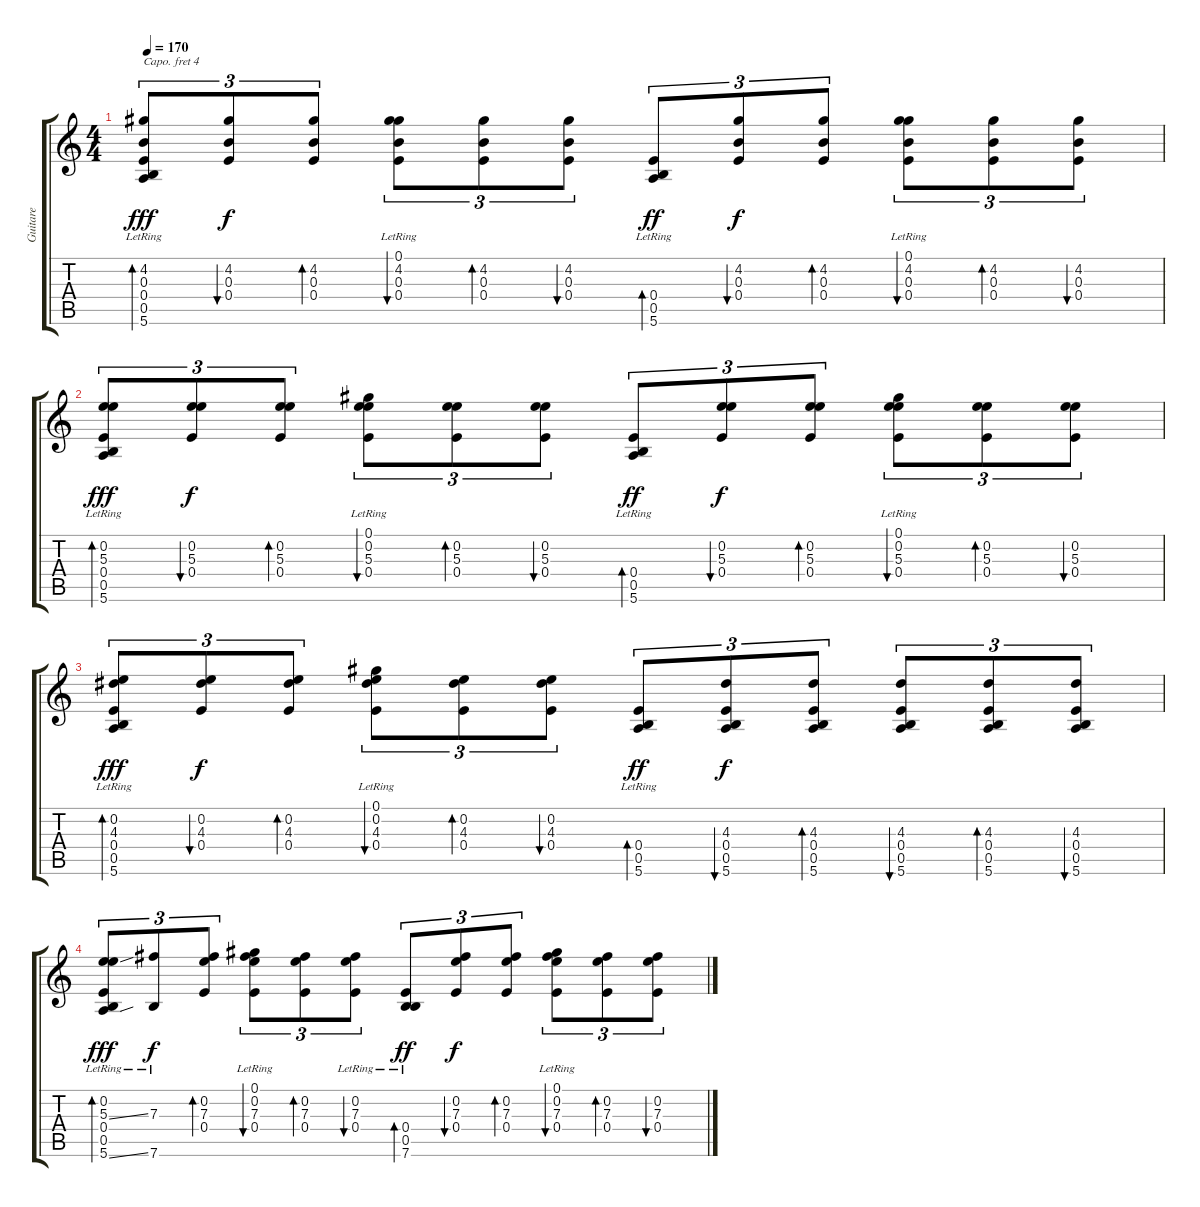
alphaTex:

\track ("Guitare" "Guitare") {instrument acousticguitarsteel}
\staff {score tabs}
\capo 4
\tuning (E4 C4 G3 C3 G2 C2) {hide}
\ts (4 4)
\tempo 170
\clef g2
\ks c
(4.2 0.3 0.4 0.5 5.6{lr}).8{tu (3 2) bd 60 dy fff} (4.2 0.3 0.4).8{tu (3 2) bu 60 dy f} (4.2 0.3 0.4).8{tu (3 2) bd 60} (0.1{lr} 4.2 0.3 0.4).8{tu (3 2) bu 60} (4.2 0.3 0.4).8{tu (3 2) bd 60} (4.2 0.3 0.4).8{tu (3 2) bu 60} (0.4 0.5 5.6{lr}).8{tu (3 2) bd 60 dy ff} (4.2 0.3 0.4).8{tu (3 2) bu 60 dy f} (4.2 0.3 0.4).8{tu (3 2) bd 60} (0.1{lr} 4.2 0.3 0.4).8{tu (3 2) bu 60} (4.2 0.3 0.4).8{tu (3 2) bd 60} (4.2 0.3 0.4).8{tu (3 2) bu 60} |
(0.2 5.3 0.4 0.5 5.6{lr}).8{tu (3 2) bd 60 dy fff} (0.2 5.3 0.4).8{tu (3 2) bu 60 dy f} (0.2 5.3 0.4).8{tu (3 2) bd 60} (0.1{lr} 0.2 5.3 0.4).8{tu (3 2) bu 60} (0.2 5.3 0.4).8{tu (3 2) bd 60} (0.2 5.3 0.4).8{tu (3 2) bu 60} (0.4 0.5 5.6{lr}).8{tu (3 2) bd 60 dy ff} (0.2 5.3 0.4).8{tu (3 2) bu 60 dy f} (0.2 5.3 0.4).8{tu (3 2) bd 60} (0.1{lr} 0.2 5.3 0.4).8{tu (3 2) bu 60} (0.2 5.3 0.4).8{tu (3 2) bd 60} (0.2 5.3 0.4).8{tu (3 2) bu 60} |
(0.2 4.3 0.4 0.5 5.6{lr}).8{tu (3 2) bd 60 dy fff} (0.2 4.3 0.4).8{tu (3 2) bu 60 dy f} (0.2 4.3 0.4).8{tu (3 2) bd 60} (0.1{lr} 0.2 4.3 0.4).8{tu (3 2) bu 60} (0.2 4.3 0.4).8{tu (3 2) bd 60} (0.2 4.3 0.4).8{tu (3 2) bu 60} (0.4 0.5 5.6{lr}).8{tu (3 2) bd 60 dy ff} (4.3 0.4 0.5 5.6).8{tu (3 2) bu 60 dy f} (4.3 0.4 0.5 5.6).8{tu (3 2) bd 60} (4.3 0.4 0.5 5.6).8{tu (3 2) bu 60} (4.3 0.4 0.5 5.6).8{tu (3 2) bd 60} (4.3 0.4 0.5 5.6).8{tu (3 2) bu 60} |
(0.2 5.3{ss} 0.4{lr} 0.5{lr} 5.6{ss}).8{tu (3 2) bd 60 dy fff} (7.3 7.6{lr}).8{tu (3 2) dy f} (0.2 7.3 0.4).8{tu (3 2) bd 60} (0.1{lr} 0.2 7.3 0.4).8{tu (3 2) bu 60} (0.2 7.3 0.4).8{tu (3 2) bd 60} (0.2{lr} 7.3{lr} 0.4).8{tu (3 2) bu 60} (0.4 0.5{lr} 7.6{lr}).8{tu (3 2) bd 60 dy ff} (0.2 7.3 0.4).8{tu (3 2) bu 60 dy f} (0.2 7.3 0.4).8{tu (3 2) bd 60} (0.1{lr} 0.2 7.3 0.4).8{tu (3 2) bu 60} (0.2 7.3 0.4).8{tu (3 2) bd 60} (0.2 7.3 0.4).8{tu (3 2) bu 60}
